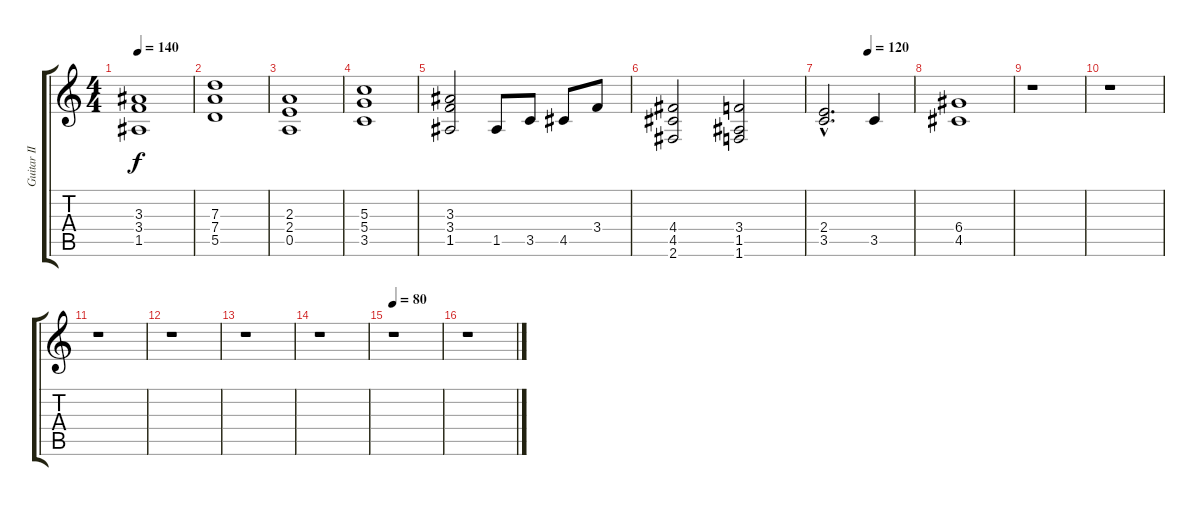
\track ("Guitar II" "Guitar II") {instrument distortionguitar}
\staff {score tabs}
\tuning (E4 B3 G3 D3 A2 E2) {hide}
\ts (4 4)
\tempo 140
\clef g2
\ks c
(3.3 3.4 1.5).1{dy f volume 6} |
(7.3 7.4 5.5).1 |
(2.3 2.4 0.5).1{volume 4} |
(5.3 5.4 3.5).1 |
(3.3 3.4 1.5).2{volume 2} 1.5.8 3.5.8 4.5.8 3.4.8 |
(4.4 4.5 2.6).2 (3.4 1.5 1.6).2 |
\tempo (120 0.5)
(2.4{hac} 3.5{hac}).2{d volume 0} 3.5.4 |
(6.4 4.5).1 |
r.1 |
r.1 |
r.1 |
r.1 |
r.1 |
r.1 |
\tempo 80
r.1 |
r.1
